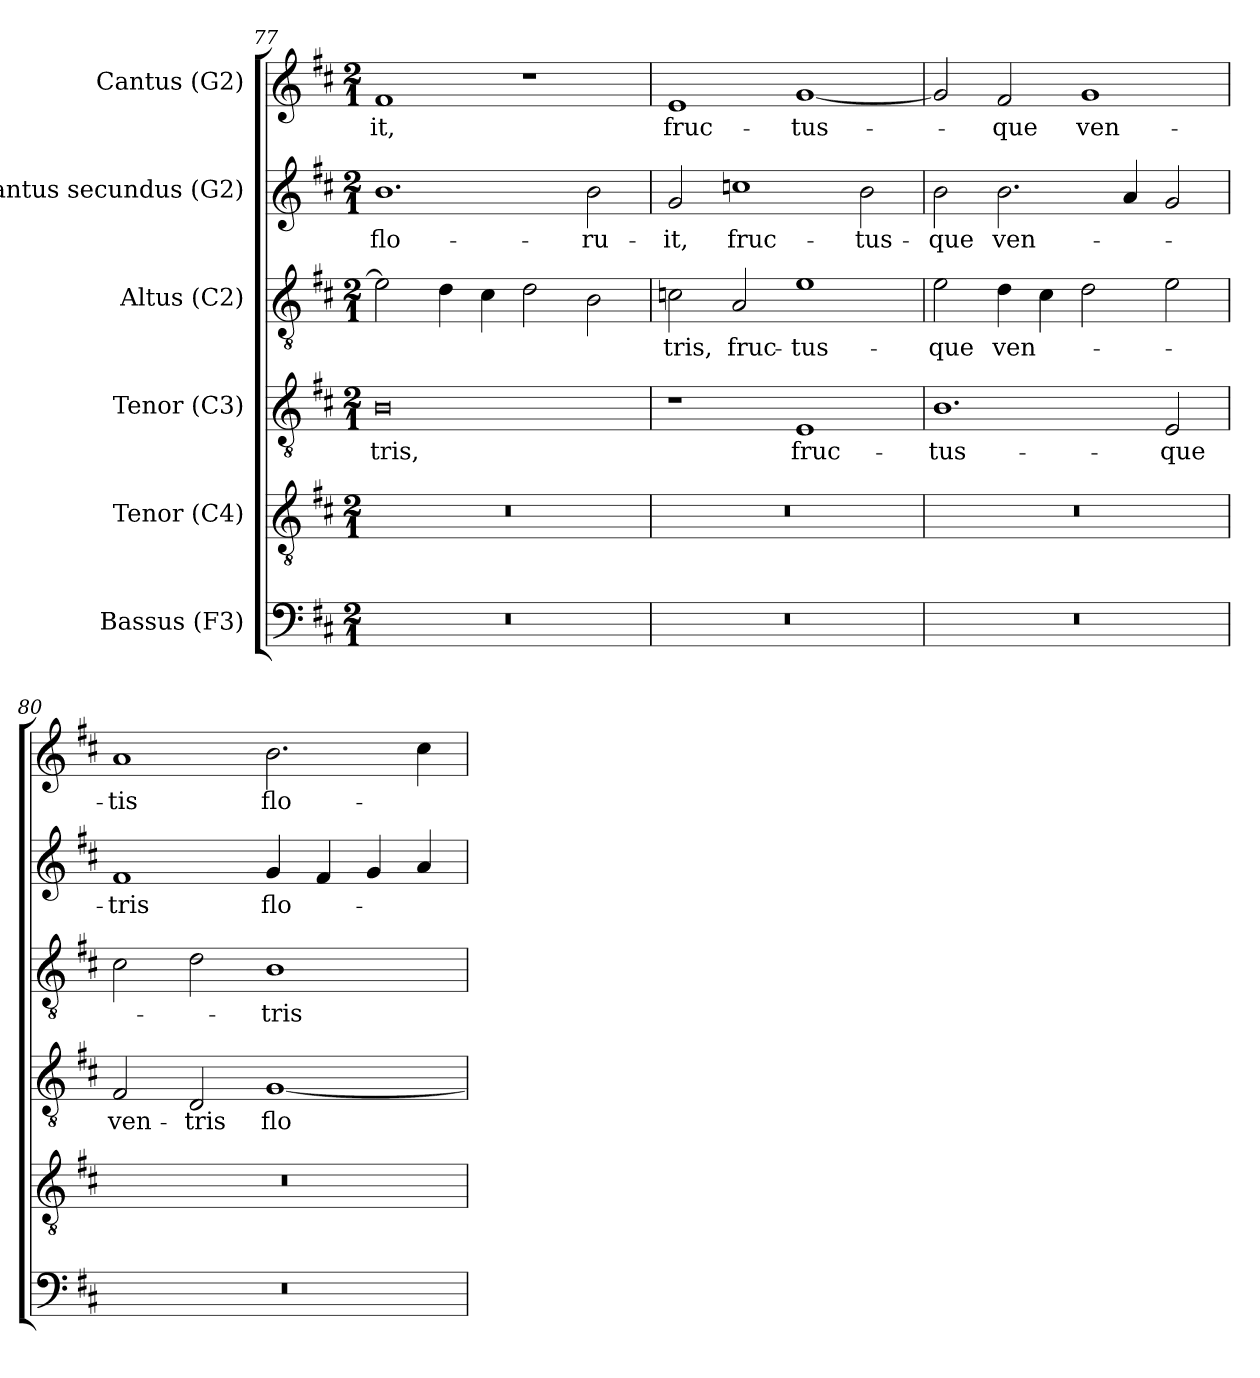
**kern	**kern	**kern	**text	**kern	**text	**kern	**text	**kern	**text
*part6	*part5	*part4	*part4	*part3	*part3	*part2	*part2	*part1	*part1
*staff6	*staff5	*staff4	*staff4	*staff3	*staff3	*staff2	*staff2	*staff1	*staff1
*I"Bassus (F3)	*I"Tenor (C4)	*I"Tenor (C3)	*	*I"Altus (C2)	*	*I"Cantus secundus (G2)	*	*I"Cantus (G2)	*
*clefF4	*clefGv2	*clefGv2	*	*clefGv2	*	*clefG2	*	*clefG2	*
*	*	*	*	*ITrd7c12	*	*	*	*	*
*k[f#c#]	*k[f#c#]	*k[f#c#]	*	*k[f#c#]	*	*k[f#c#]	*	*k[f#c#]	*
*D:	*D:	*D:	*	*D:	*	*D:	*	*D:	*
*M2/1	*M2/1	*M2/1	*	*M2/1	*	*M2/1	*	*M2/1	*
=77	=77	=77	=77	=77	=77	=77	=77	=77	=77
!LO:N:vis=1	!LO:N:vis=1	!	!	!	!	!	!	!	!
!	!	!	!LO:LY:b:color=#000000	!	!	!	!	!	!
!	!	!	!	!	!	!	!LO:LY:b:color=#000000	!	!
!	!	!	!	!	!	!	!	!	!LO:LY:b:color=#000000
0r	0r	0Bi	-tris,	2Ei\]	.	1.bi	flo-	1f#i	-it,
.	.	.	.	4Di\	.	.	.	.	.
.	.	.	.	4C#i\	.	.	.	.	.
.	.	.	.	2Di\	.	.	.	1r	.
!	!	!	!	!	!	!	!LO:LY:b:color=#000000	!	!
.	.	.	.	2BBi\	.	2bi\	-ru-	.	.
=78	=78	=78	=78	=78	=78	=78	=78	=78	=78
!LO:N:vis=1	!LO:N:vis=1	!	!	!	!	!	!	!	!
!	!	!	!	!	!LO:LY:b:color=#000000	!	!	!	!
!	!	!	!	!	!	!	!LO:LY:b:color=#000000	!	!
!	!	!	!	!	!	!	!	!	!LO:LY:b:color=#000000
0r	0r	1r	.	2Cni\	-tris,	2gi/	-it,	1ei	fruc-
!	!	!	!	!	!LO:LY:b:color=#000000	!	!	!	!
!	!	!	!	!	!	!	!LO:LY:b:color=#000000	!	!
.	.	.	.	2AAi/	fruc-	1ccni	fruc-	.	.
!	!	!	!LO:LY:b:color=#000000	!	!	!	!	!	!
!	!	!	!	!	!LO:LY:b:color=#000000	!	!	!	!
!	!	!	!	!	!	!	!	!	!LO:LY:b:color=#000000
.	.	1Ei	fruc-	1Ei	-tus-	.	.	[1gi	-tus-
!	!	!	!	!	!	!	!LO:LY:b:color=#000000	!	!
.	.	.	.	.	.	2bi\	-tus-	.	.
!!LO:PB:g=z
=79	=79	=79	=79	=79	=79	=79	=79	=79	=79
!LO:N:vis=1	!LO:N:vis=1	!	!	!	!	!	!	!	!
!	!	!	!LO:LY:b:color=#000000	!	!	!	!	!	!
!	!	!	!	!	!LO:LY:b:color=#000000	!	!	!	!
!	!	!	!	!	!	!	!LO:LY:b:color=#000000	!	!
0r	0r	1.Bi	-tus-	2Ei\	-que	2bi\	-que	2gi/]	.
!	!	!	!	!	!LO:LY:b:color=#000000	!	!	!	!
!	!	!	!	!	!	!	!LO:LY:b:color=#000000	!	!
!	!	!	!	!	!	!	!	!	!LO:LY:b:color=#000000
.	.	.	.	4Di\	ven-	2.bi\	ven-	2f#i/	-que
.	.	.	.	4C#i\	.	.	.	.	.
!	!	!	!	!	!	!	!	!	!LO:LY:b:color=#000000
.	.	.	.	2Di\	.	.	.	1gi	ven-
.	.	.	.	.	.	4ai/	.	.	.
!	!	!	!LO:LY:b:color=#000000	!	!	!	!	!	!
.	.	2Ei/	-que	2Ei\	.	2gi/	.	.	.
=80	=80	=80	=80	=80	=80	=80	=80	=80	=80
!LO:N:vis=1	!LO:N:vis=1	!	!	!	!	!	!	!	!
!	!	!	!LO:LY:b:color=#000000	!	!	!	!	!	!
!	!	!	!	!	!	!	!LO:LY:b:color=#000000	!	!
!	!	!	!	!	!	!	!	!	!LO:LY:b:color=#000000
0r	0r	2F#i/	ven-	2C#i\	.	1f#i	-tris	1ai	-tis
!	!	!	!LO:LY:b:color=#000000	!	!	!	!	!	!
.	.	2Di/	-tris	2Di\	.	.	.	.	.
!	!	!	!LO:LY:b:color=#000000	!	!	!	!	!	!
!	!	!	!	!	!LO:LY:b:color=#000000	!	!	!	!
!	!	!	!	!	!	!	!LO:LY:b:color=#000000	!	!
!	!	!	!	!	!	!	!	!	!LO:LY:b:color=#000000
.	.	[1Gi	flo-	1BBi	-tris	4gi/	flo-	2.bi\	flo-
.	.	.	.	.	.	4f#i/	.	.	.
.	.	.	.	.	.	4gi/	.	.	.
.	.	.	.	.	.	4ai/	.	4cc#i\	.
=	=	=	=	=	=	=	=	=	=
*-	*-	*-	*-	*-	*-	*-	*-	*-	*-
